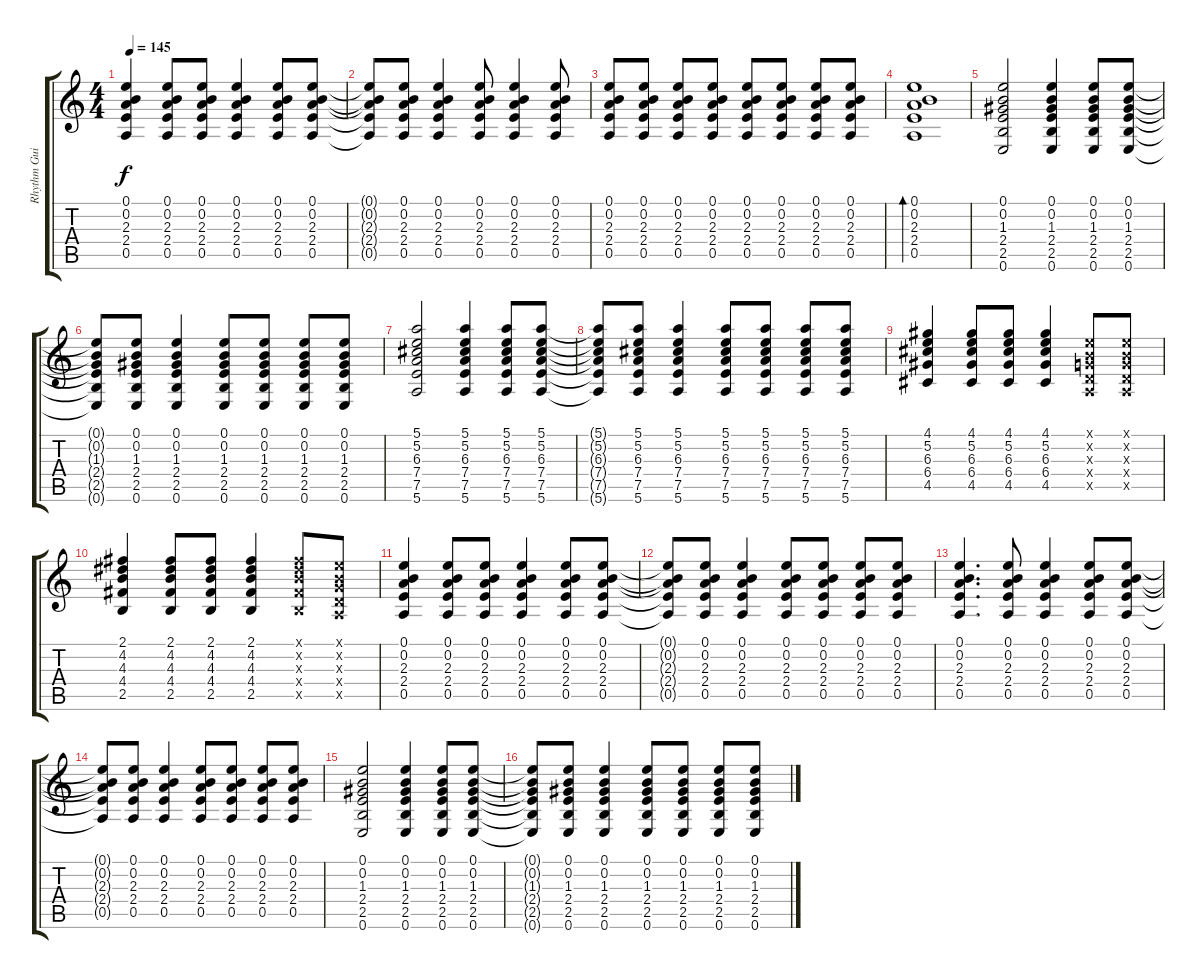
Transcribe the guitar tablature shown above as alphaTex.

\track ("Rhythm Guitar" "Rhythm Gui") {instrument acousticguitarsteel}
\staff {score tabs}
\tuning (E4 B3 G3 D3 A2 E2) {hide}
\ts (4 4)
\tempo 145
\clef g2
\ks c
(0.1 0.2 2.3 2.4 0.5).4{dy f} (0.1 0.2 2.3 2.4 0.5).8 (0.1 0.2 2.3 2.4 0.5).8 (0.1 0.2 2.3 2.4 0.5).4 (0.1 0.2 2.3 2.4 0.5).8 (0.1 0.2 2.3 2.4 0.5).8 |
(0.1{t} 0.2{t} 2.3{t} 2.4{t} 0.5{t}).8 (0.1 0.2 2.3 2.4 0.5).8 (0.1 0.2 2.3 2.4 0.5).4 (0.1 0.2 2.3 2.4 0.5).8 (0.1 0.2 2.3 2.4 0.5).4 (0.1 0.2 2.3 2.4 0.5).8 |
(0.1 0.2 2.3 2.4 0.5).8 (0.1 0.2 2.3 2.4 0.5).8 (0.1 0.2 2.3 2.4 0.5).8 (0.1 0.2 2.3 2.4 0.5).8 (0.1 0.2 2.3 2.4 0.5).8 (0.1 0.2 2.3 2.4 0.5).8 (0.1 0.2 2.3 2.4 0.5).8 (0.1 0.2 2.3 2.4 0.5).8 |
(0.1 0.2 2.3 2.4 0.5).1{bd 240} |
(0.1 0.2 1.3 2.4 2.5 0.6).2 (0.1 0.2 1.3 2.4 2.5 0.6).4 (0.1 0.2 1.3 2.4 2.5 0.6).8 (0.1 0.2 1.3 2.4 2.5 0.6).8 |
(0.1{t} 0.2{t} 1.3{t} 2.4{t} 2.5{t} 0.6{t}).8 (0.1 0.2 1.3 2.4 2.5 0.6).8 (0.1 0.2 1.3 2.4 2.5 0.6).4 (0.1 0.2 1.3 2.4 2.5 0.6).8 (0.1 0.2 1.3 2.4 2.5 0.6).8 (0.1 0.2 1.3 2.4 2.5 0.6).8 (0.1 0.2 1.3 2.4 2.5 0.6).8 |
(5.1 5.2 6.3 7.4 7.5 5.6).2 (5.1 5.2 6.3 7.4 7.5 5.6).4 (5.1 5.2 6.3 7.4 7.5 5.6).8 (5.1 5.2 6.3 7.4 7.5 5.6).8 |
(5.1{t} 5.2{t} 6.3{t} 7.4{t} 7.5{t} 5.6{t}).8 (5.1 5.2 6.3 7.4 7.5 5.6).8 (5.1 5.2 6.3 7.4 7.5 5.6).4 (5.1 5.2 6.3 7.4 7.5 5.6).8 (5.1 5.2 6.3 7.4 7.5 5.6).8 (5.1 5.2 6.3 7.4 7.5 5.6).8 (5.1 5.2 6.3 7.4 7.5 5.6).8 |
(4.1 5.2 6.3 6.4 4.5).4 (4.1 5.2 6.3 6.4 4.5).8 (4.1 5.2 6.3 6.4 4.5).8 (4.1 5.2 6.3 6.4 4.5).4 (0.1{x} 0.2{x} 0.3{x} 0.4{x} 0.5{x}).8 (0.1{x} 0.2{x} 0.3{x} 0.4{x} 0.5{x}).8 |
(2.1 4.2 4.3 4.4 2.5).4 (2.1 4.2 4.3 4.4 2.5).8 (2.1 4.2 4.3 4.4 2.5).8 (2.1 4.2 4.3 4.4 2.5).4 (2.1{x} 4.2{x} 4.3{x} 4.4{x} 2.5{x}).8 (0.1{x} 0.2{x} 0.3{x} 0.4{x} 0.5{x}).8 |
(0.1 0.2 2.3 2.4 0.5).4 (0.1 0.2 2.3 2.4 0.5).8 (0.1 0.2 2.3 2.4 0.5).8 (0.1 0.2 2.3 2.4 0.5).4 (0.1 0.2 2.3 2.4 0.5).8 (0.1 0.2 2.3 2.4 0.5).8 |
(0.1{t} 0.2{t} 2.3{t} 2.4{t} 0.5{t}).8 (0.1 0.2 2.3 2.4 0.5).8 (0.1 0.2 2.3 2.4 0.5).4 (0.1 0.2 2.3 2.4 0.5).8 (0.1 0.2 2.3 2.4 0.5).8 (0.1 0.2 2.3 2.4 0.5).8 (0.1 0.2 2.3 2.4 0.5).8 |
(0.1 0.2 2.3 2.4 0.5).4{d} (0.1 0.2 2.3 2.4 0.5).8 (0.1 0.2 2.3 2.4 0.5).4 (0.1 0.2 2.3 2.4 0.5).8 (0.1 0.2 2.3 2.4 0.5).8 |
(0.1{t} 0.2{t} 2.3{t} 2.4{t} 0.5{t}).8 (0.1 0.2 2.3 2.4 0.5).8 (0.1 0.2 2.3 2.4 0.5).4 (0.1 0.2 2.3 2.4 0.5).8 (0.1 0.2 2.3 2.4 0.5).8 (0.1 0.2 2.3 2.4 0.5).8 (0.1 0.2 2.3 2.4 0.5).8 |
(0.1 0.2 1.3 2.4 2.5 0.6).2 (0.1 0.2 1.3 2.4 2.5 0.6).4 (0.1 0.2 1.3 2.4 2.5 0.6).8 (0.1 0.2 1.3 2.4 2.5 0.6).8 |
(0.1{t} 0.2{t} 1.3{t} 2.4{t} 2.5{t} 0.6{t}).8 (0.1 0.2 1.3 2.4 2.5 0.6).8 (0.1 0.2 1.3 2.4 2.5 0.6).4 (0.1 0.2 1.3 2.4 2.5 0.6).8 (0.1 0.2 1.3 2.4 2.5 0.6).8 (0.1 0.2 1.3 2.4 2.5 0.6).8 (0.1 0.2 1.3 2.4 2.5 0.6).8
